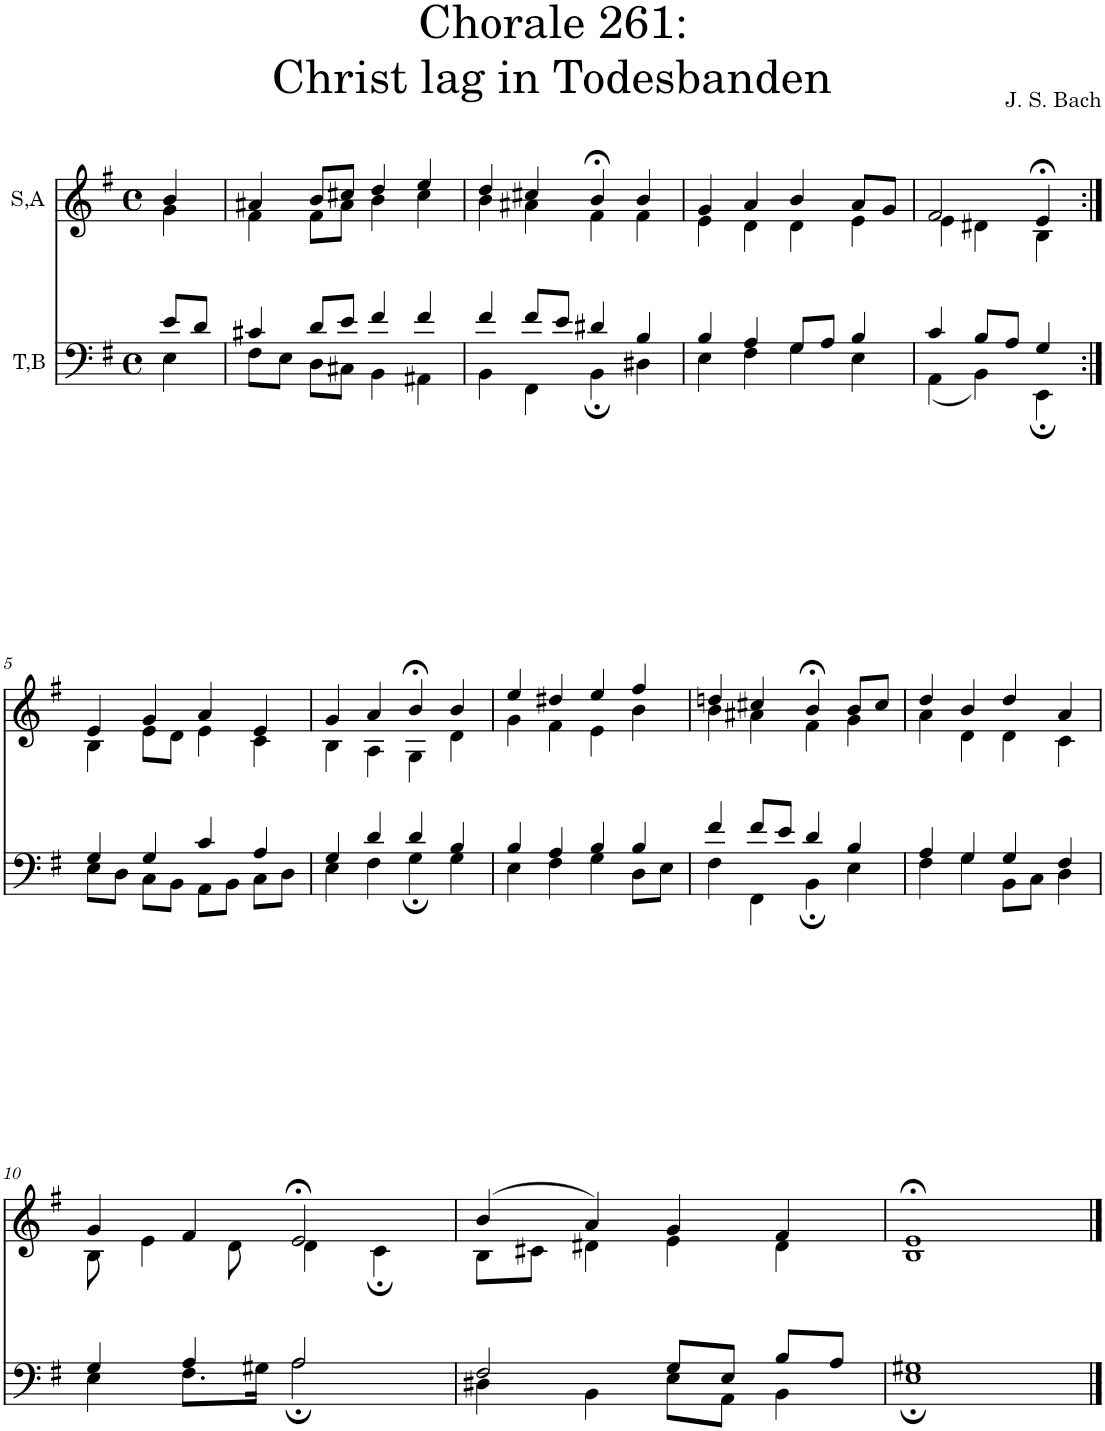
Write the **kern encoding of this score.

**kern	**kern
*part2	*part1
*staff2	*staff1
*I"T,B	*I"S,A
*clefF4	*clefG2
*k[f#]	*k[f#]
*M4/4	*M4/4
*met(c)	*met(c)
=	=
*^	*^
8e/L	4E\	4b/	4g\
8d/J	.	.	.
=1	=1	=1	=1
4c#X/	8F#\L	4a#X/	4f#\
.	8E\J	.	.
8d/L	8D\L	8b/L	8f#\L
8e/J	8C#X\J	8cc#X/J	8a#\J
4f#/	4BB\	4dd/	4b\
4f#/	4AA#X\	4ee/	4cc#\
=2	=2	=2	=2
4f#/	4BB\	4dd/	4b\
8f#/L	4FF#\	4cc#X/	4a#X\
8e/J	.	.	.
4d#X/	4BB;\	4b;</	4f#\
4B/	4D#X\	4b/	4f#\
=3	=3	=3	=3
4B/	4E\	4g/	4e\
4A/	4F#\	4a/	4d\
8G/L	4G\	4b/	4d\
8A/J	.	.	.
4B/	4E\	8a/L	4e\
.	.	8g/J	.
=326	=326	=326	=326
4c/	(<4AA\	2f#/	4e\
8B/L	4BB\)	.	4d#X\
8A/J	.	.	.
4G/	4EE;\	4e;</	4B\
!!LO:LB:g=z	!!
=5:|!	=5:|!	=5:|!	=5:|!
4G/	8E\L	4e/	4B\
.	8D\J	.	.
4G/	8C\L	4g/	8e\L
.	8BB\J	.	8d\J
4c/	8AA\L	4a/	4e\
.	8BB\J	.	.
4A/	8C\L	4e/	4c\
.	8D\J	.	.
=6	=6	=6	=6
4G/	4E\	4g/	4B\
4d/	4F#\	4a/	4A\
4d/	4G;\	4b;</	4G\
4B/	4G\	4b/	4d\
=7	=7	=7	=7
4B/	4E\	4ee/	4g\
4A/	4F#\	4dd#X/	4f#\
4B/	4G\	4ee/	4e\
4B/	8D\L	4ff#/	4b\
.	8E\J	.	.
=8	=8	=8	=8
4f#/	4F#\	4ddn/	4b\
8f#/L	4FF#\	4cc#X/	4a#X\
8e/J	.	.	.
4d/	4BB;\	4b;</	4f#\
4B/	4E\	8b/L	4g\
.	.	8cc#/J	.
=9	=9	=9	=9
4A/	4F#\	4dd/	4a\
4G/	4G\	4b/	4d\
4G/	8BB\L	4dd/	4d\
.	8C\J	.	.
4F#/	4D\	4a/	4c\
!!LO:LB:g=z	!!
=10	=10	=10	=10
4G/	4E\	4g/	8B\
.	.	.	4e\
4A/	8.F#\L	4f#/	.
.	.	.	8d\
.	16G#X\Jk	.	.
2A/	2A;\	2e;</	4d\
.	.	.	4c;\
=11	=11	=11	=11
2F#/	4D#X\	(>4b/	8B\L
.	.	.	8c#X\J
.	4BB\	4a/)	4d#X\
8G/L	8E\L	4g/	4e\
8E/J	8AA\J	.	.
8B/L	4BB\	4f#/	4d#\
8A/J	.	.	.
=12	=12	=12	=12
1G#X	1E;	1e;<	1B
*v	*v	*	*
*	*v	*v
==	==
*-	*-
